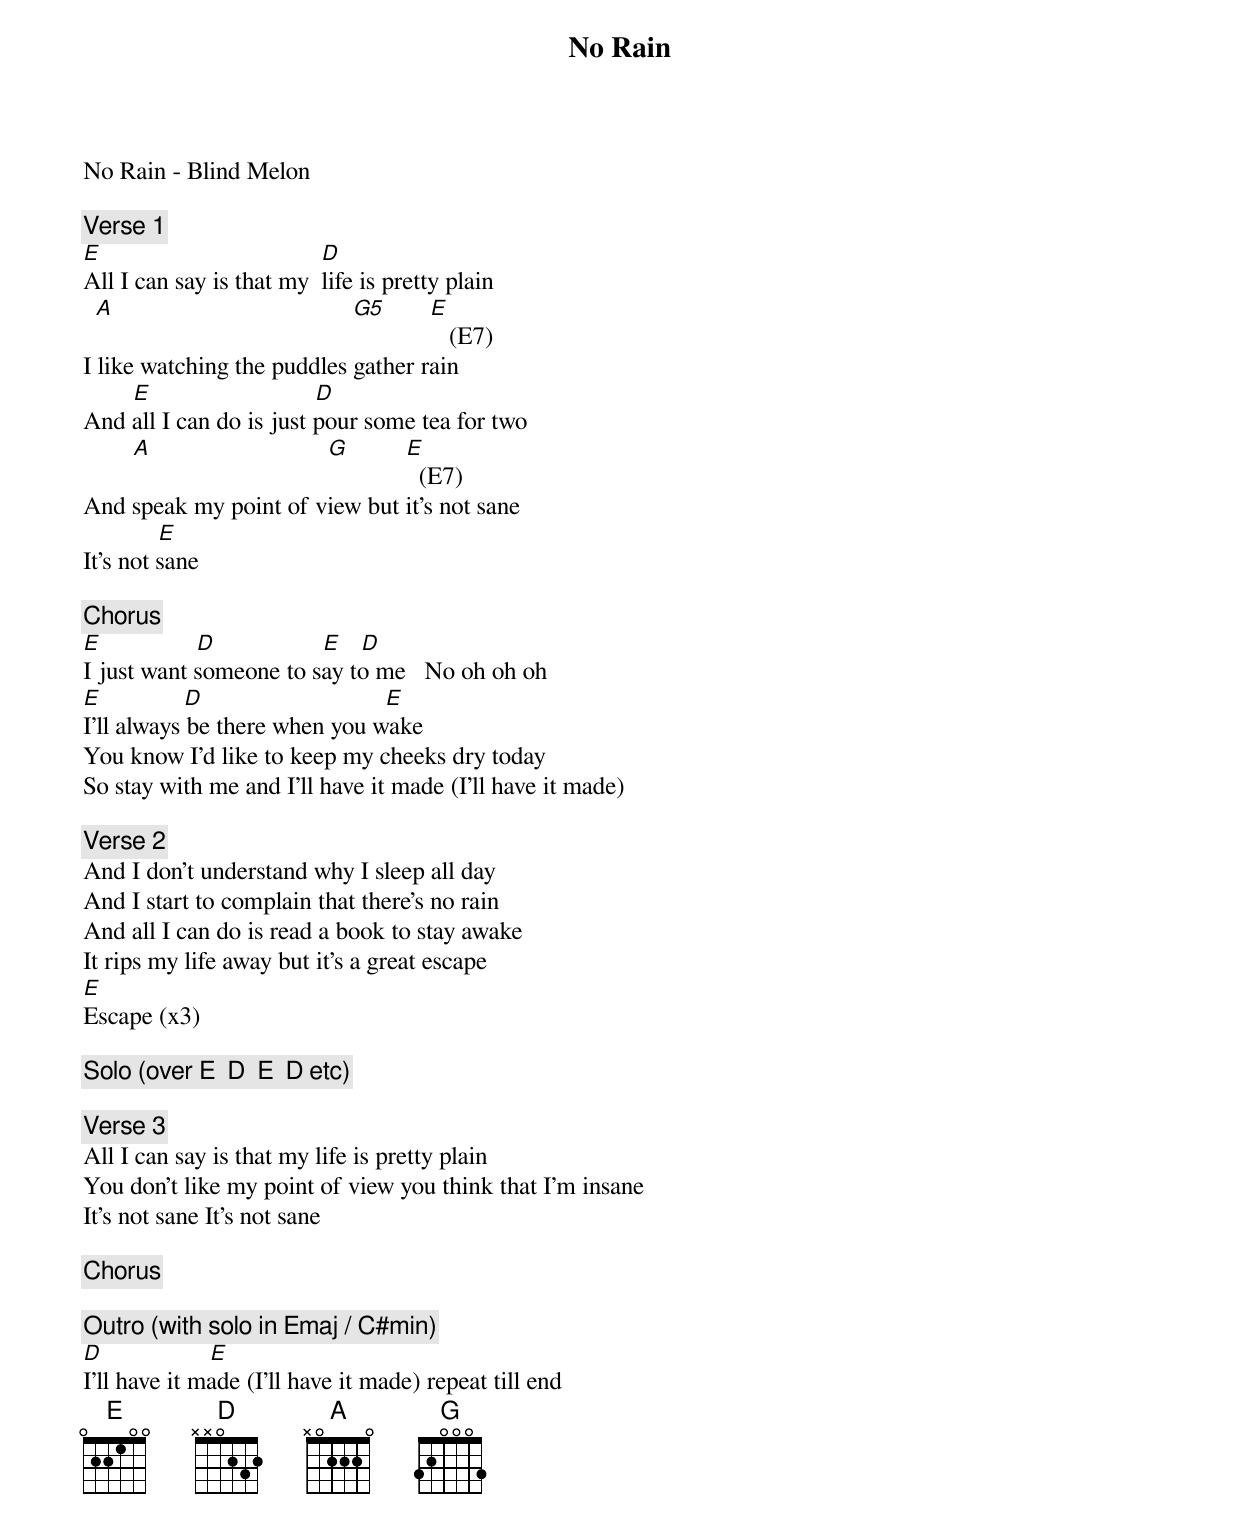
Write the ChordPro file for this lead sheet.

{title: No Rain}
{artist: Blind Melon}
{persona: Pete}
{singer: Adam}
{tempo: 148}
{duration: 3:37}
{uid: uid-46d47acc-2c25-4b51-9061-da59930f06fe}
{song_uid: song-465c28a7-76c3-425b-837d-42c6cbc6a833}



No Rain - Blind Melon

{comment: Verse 1}
[E]                       	       	   [D]
All I can say is that my  life is pretty plain
  [A]                                      [G5]       [E]   (E7)
I like watching the puddles gather rain
        [E]                          [D]
And all I can do is just pour some tea for two
        [A] 		                         [G]         [E]  (E7)
And speak my point of view but it's not sane
            [E]
It's not sane

{comment: Chorus}
[E]               [D]                 [E]			[D]
I just want someone to say to me  	No oh oh oh
[E]             [D]                             [E]
I'll always be there when you wake
You know I'd like to keep my cheeks dry today
So stay with me and I'll have it made (I'll have it made)

{comment: Verse 2}
And I don't understand why I sleep all day
And I start to complain that there's no rain
And all I can do is read a book to stay awake
It rips my life away but it's a great escape
[E]
Escape (x3)

{comment: Solo (over E  D  E  D etc)}

{comment: Verse 3}
All I can say is that my life is pretty plain
You don't like my point of view you think that I'm insane
It's not sane It's not sane

{comment: Chorus}

{comment: Outro (with solo in Emaj / C#min)}
[D]                 [E]
I'll have it made (I'll have it made) repeat till end
